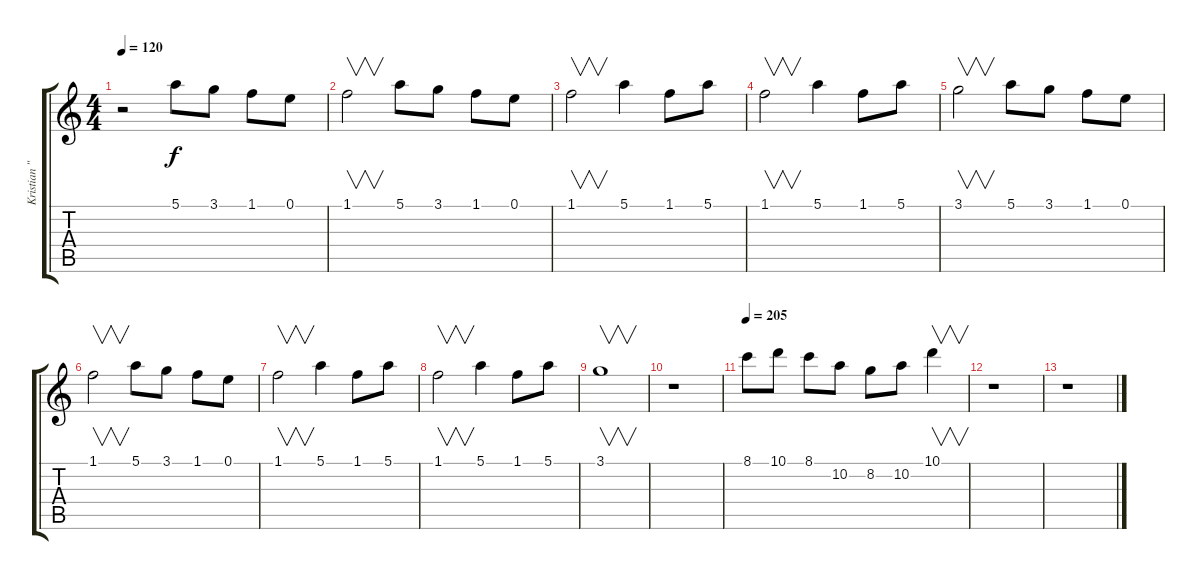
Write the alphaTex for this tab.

\track ("Kristian \"Iver\" Iversen" "Kristian \"") {instrument distortionguitar}
\staff {score tabs}
\tuning (E4 B3 G3 D3 A2 E2) {hide}
\ts (4 4)
\tempo 120
\clef g2
\ks c
r.2{dy f instrument distortionguitar} 5.1.8 3.1.8 1.1.8 0.1.8 |
1.1.2{v} 5.1.8 3.1.8 1.1.8 0.1.8 |
1.1.2{v} 5.1.4 1.1.8 5.1.8 |
1.1.2{v} 5.1.4 1.1.8 5.1.8 |
3.1.2{v} 5.1.8 3.1.8 1.1.8 0.1.8 |
1.1.2{v} 5.1.8 3.1.8 1.1.8 0.1.8 |
1.1.2{v} 5.1.4 1.1.8 5.1.8 |
1.1.2{v} 5.1.4 1.1.8 5.1.8 |
3.1.1{v} |
r.1 |
\tempo 205
8.1.8{volume 12} 10.1.8 8.1.8 10.2.8 8.2.8 10.2.8 10.1.4{v} |
r.1 |
r.1
